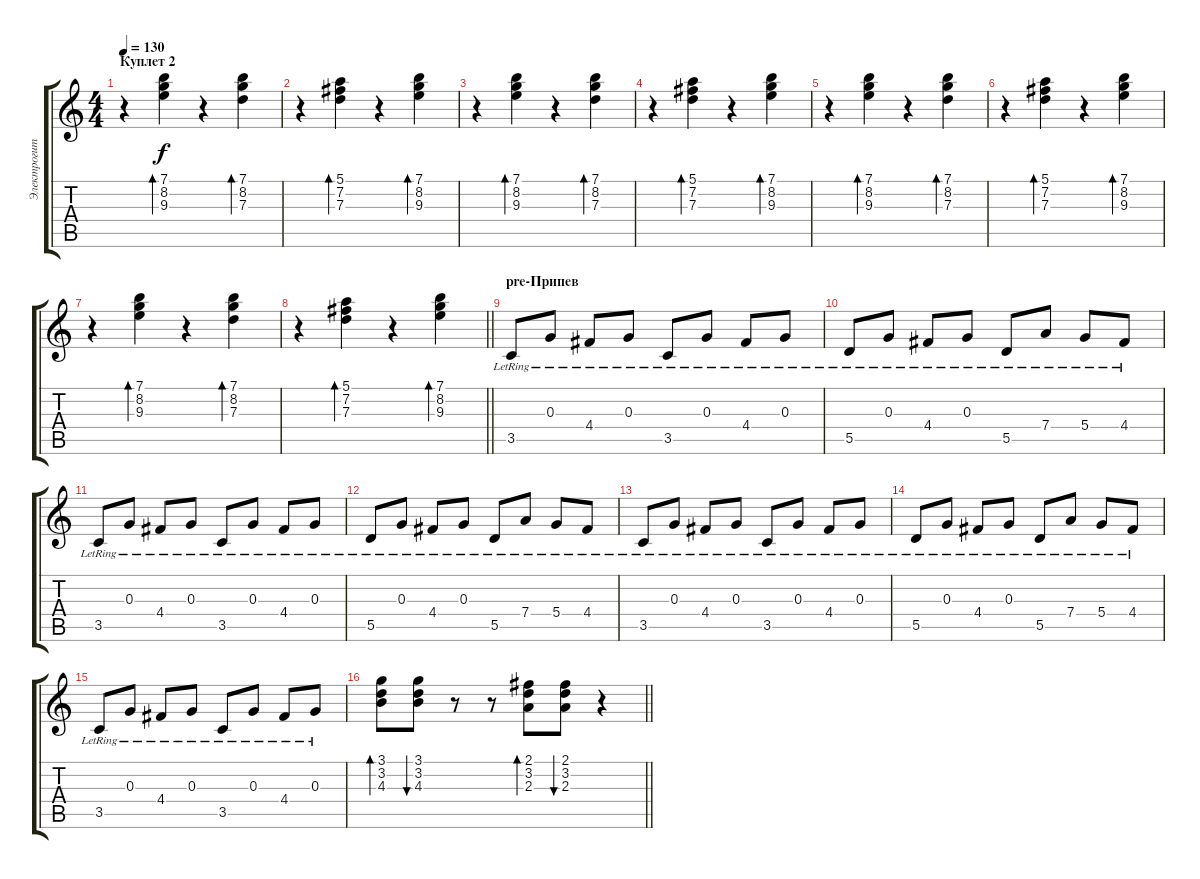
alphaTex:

\track ("Электрогит" "Электрогит") {instrument electricguitarclean}
\staff {score tabs}
\tuning (E4 B3 G3 D3 A2 E2) {hide}
\ts (4 4)
\section ("" "Куплет 2")
\tempo 130
\clef g2
\ks c
r.4{dy f} (7.1 8.2 9.3).4{bd 60} r.4 (7.1 8.2 7.3).4{bd 60} |
r.4 (5.1 7.2 7.3).4{bd 60} r.4 (7.1 8.2 9.3).4{bd 60} |
r.4 (7.1 8.2 9.3).4{bd 60} r.4 (7.1 8.2 7.3).4{bd 60} |
r.4 (5.1 7.2 7.3).4{bd 60} r.4 (7.1 8.2 9.3).4{bd 60} |
r.4 (7.1 8.2 9.3).4{bd 60} r.4 (7.1 8.2 7.3).4{bd 60} |
r.4 (5.1 7.2 7.3).4{bd 60} r.4 (7.1 8.2 9.3).4{bd 60} |
r.4 (7.1 8.2 9.3).4{bd 60} r.4 (7.1 8.2 7.3).4{bd 60} |
\barLineRight lightlight
r.4 (5.1 7.2 7.3).4{bd 60} r.4 (7.1 8.2 9.3).4{bd 60} |
\section ("" "pre-Припев")
3.5{lr}.8 0.3{lr}.8 4.4{lr}.8 0.3{lr}.8 3.5{lr}.8 0.3{lr}.8 4.4{lr}.8 0.3{lr}.8 |
5.5{lr}.8 0.3{lr}.8 4.4{lr}.8 0.3{lr}.8 5.5{lr}.8 7.4{lr}.8 5.4{lr}.8 4.4{lr}.8 |
3.5{lr}.8 0.3{lr}.8 4.4{lr}.8 0.3{lr}.8 3.5{lr}.8 0.3{lr}.8 4.4{lr}.8 0.3{lr}.8 |
5.5{lr}.8 0.3{lr}.8 4.4{lr}.8 0.3{lr}.8 5.5{lr}.8 7.4{lr}.8 5.4{lr}.8 4.4{lr}.8 |
3.5{lr}.8 0.3{lr}.8 4.4{lr}.8 0.3{lr}.8 3.5{lr}.8 0.3{lr}.8 4.4{lr}.8 0.3{lr}.8 |
5.5{lr}.8 0.3{lr}.8 4.4{lr}.8 0.3{lr}.8 5.5{lr}.8 7.4{lr}.8 5.4{lr}.8 4.4{lr}.8 |
3.5{lr}.8 0.3{lr}.8 4.4{lr}.8 0.3{lr}.8 3.5{lr}.8 0.3{lr}.8 4.4{lr}.8 0.3{lr}.8 |
\barLineRight lightlight
(3.1 3.2 4.3).8{bd 60} (3.1 3.2 4.3).8{bu 60} r.8 r.8 (2.1 3.2 2.3).8{bd 60} (2.1 3.2 2.3).8{bu 60} r.4
